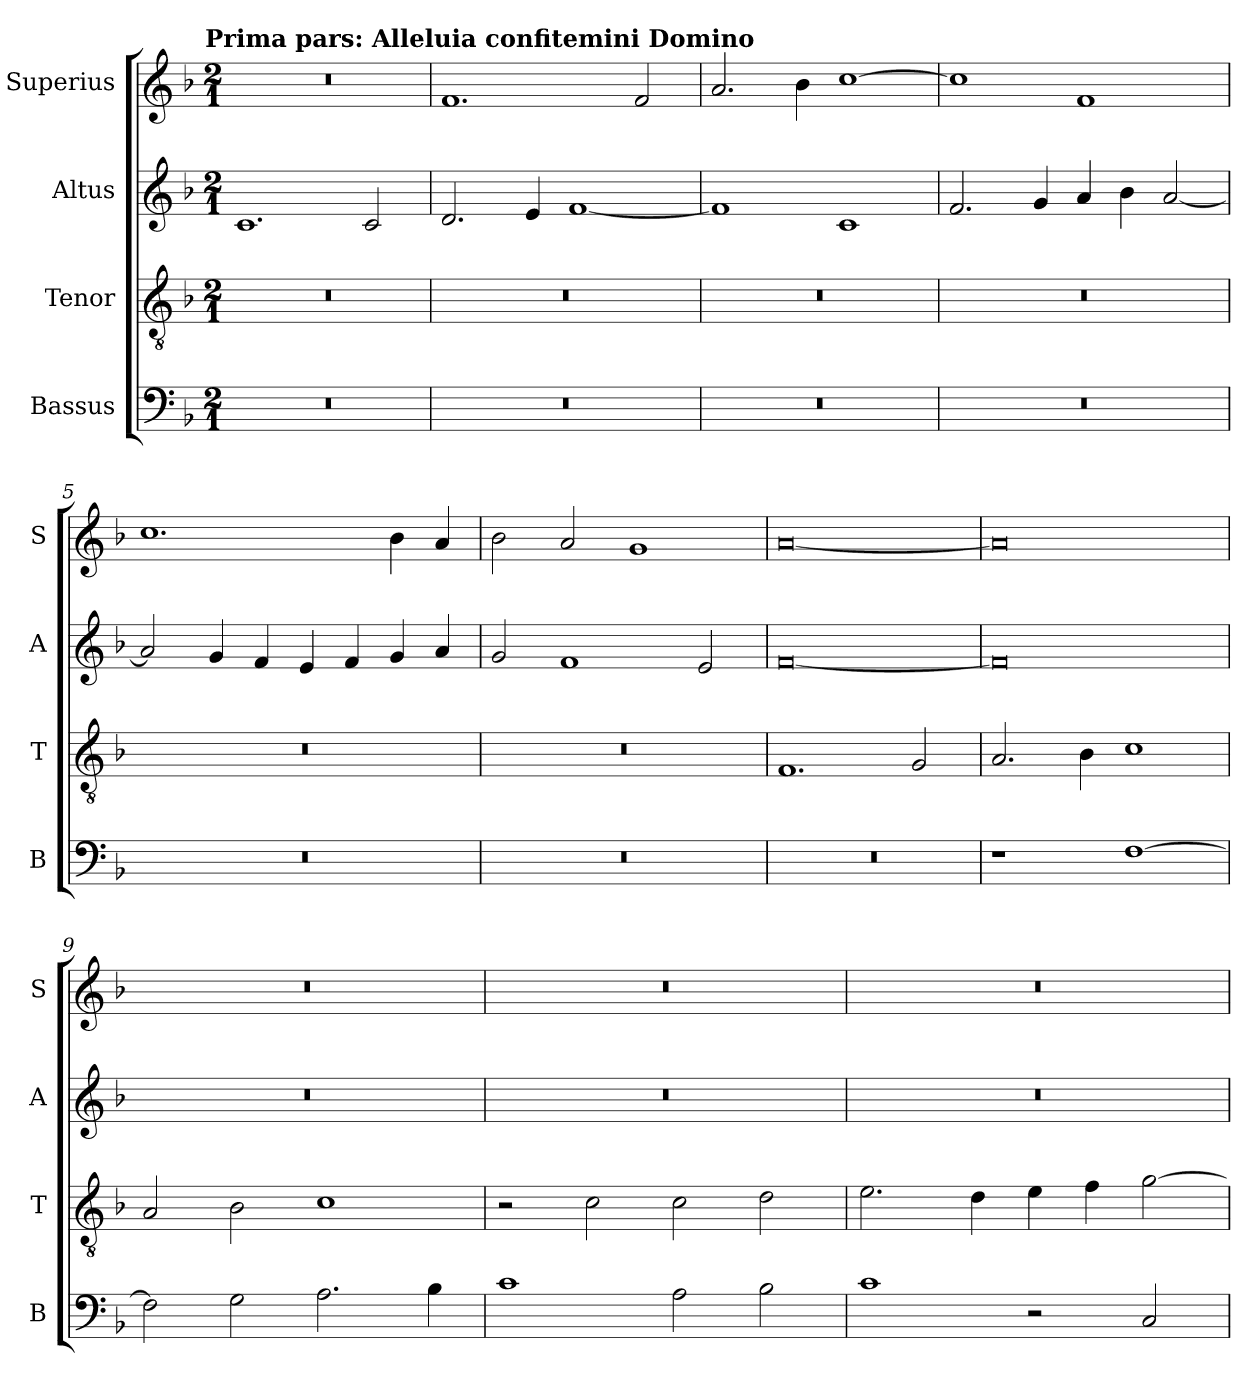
**kern	**kern	**kern	**kern
*part4	*part3	*part2	*part1
*staff4	*staff3	*staff2	*staff1
*I"Bassus	*I"Tenor	*I"Altus	*I"Superius
*I'B	*I'T	*I'A	*I'S
*clefF4	*clefGv2	*clefG2	*clefG2
*k[b-]	*k[b-]	*k[b-]	*k[b-]
*F:	*F:	*F:	*F:
!!LO:TX:omd:t=Prima pars&colon; Alleluia confitemini Domino
*M2/1	*M2/1	*M2/1	*M2/1
=1	=1	=1	=1
0r	0r	1.c	0r
.	.	2c	.
=2	=2	=2	=2
0r	0r	2.d	1.f
.	.	4e	.
.	.	[1f	.
.	.	.	2f
=3	=3	=3	=3
0r	0r	1f]	2.a
.	.	.	4b-
.	.	1c	[1cc
=4	=4	=4	=4
0r	0r	2.f	1cc]
.	.	4g	.
.	.	4a	1f
.	.	4b-	.
.	.	[2a	.
=5	=5	=5	=5
0r	0r	2a]	1.cc
.	.	4g	.
.	.	4f	.
.	.	4e	.
.	.	4f	.
.	.	4g	4b-
.	.	4a	4a
=6	=6	=6	=6
0r	0r	2g	2b-
.	.	1f	2a
.	.	.	1g
.	.	2e	.
=7	=7	=7	=7
0r	1.F	[0f	[0a
.	2G	.	.
=8	=8	=8	=8
1r	2.A	0f]	0a]
.	4B-	.	.
[1F	1c	.	.
=9	=9	=9	=9
2F]	2A	0r	0r
2G	2B-	.	.
2.A	1c	.	.
4B-	.	.	.
=10	=10	=10	=10
1c	2r	0r	0r
.	2c	.	.
2A	2c	.	.
2B-	2d	.	.
=11	=11	=11	=11
1c	2.e	0r	0r
.	4d	.	.
2r	4e	.	.
.	4f	.	.
2C	[2g	.	.
=	=	=	=
*-	*-	*-	*-
